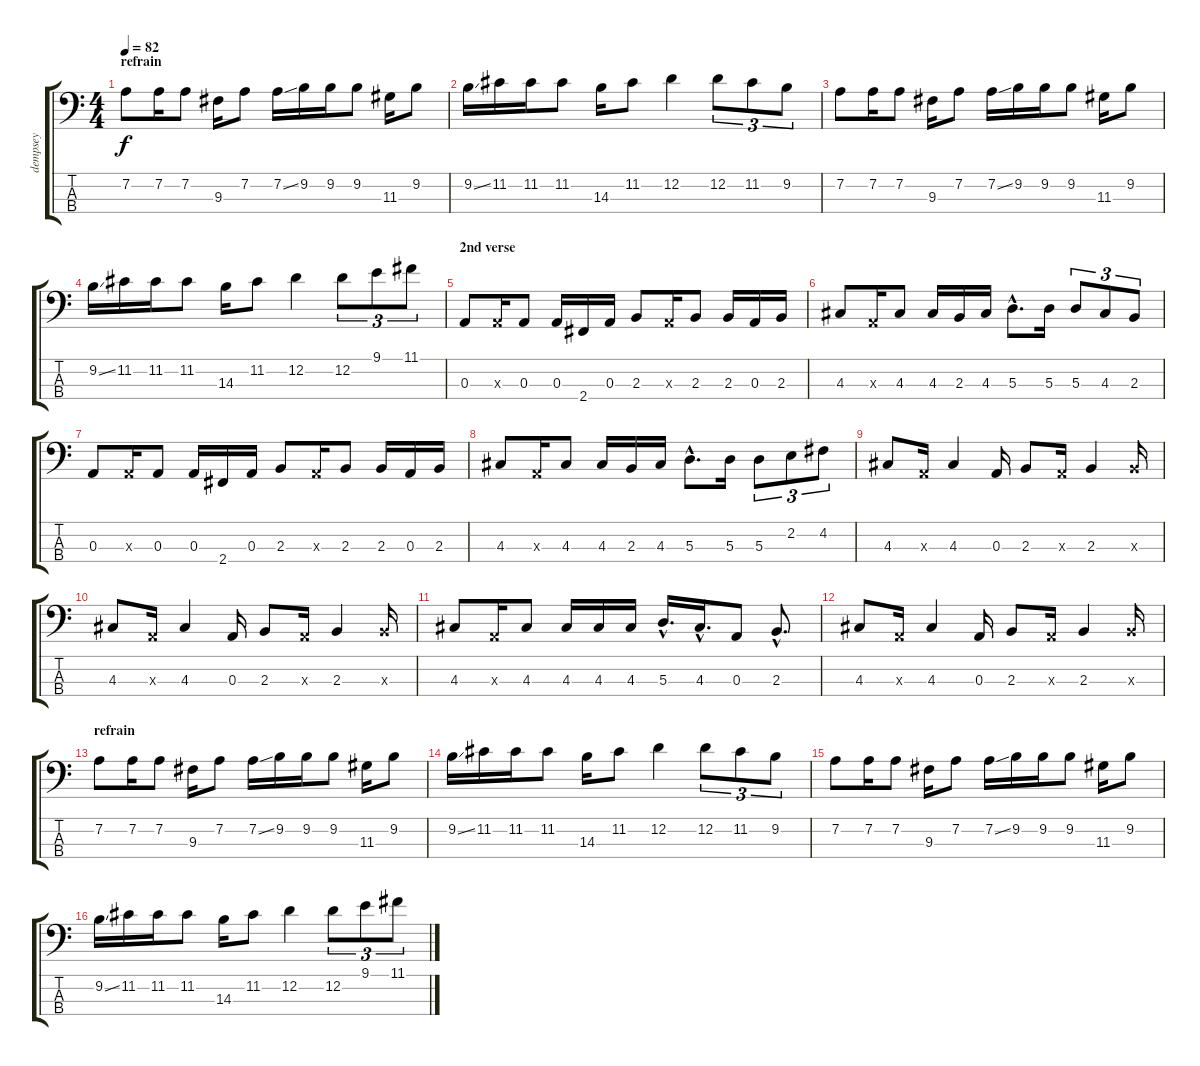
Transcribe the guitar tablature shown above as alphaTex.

\track ("dempsey" "dempsey") {instrument electricbassfinger}
\staff {score tabs}
\tuning (G2 D2 A1 E1) {hide}
\ts (4 4)
\section ("" "refrain")
\tempo 82
\clef f4
\ks c
7.2.8{dy f} 7.2.16 7.2.8 9.3.16 7.2.8 7.2{ss}.16 9.2.16 9.2.16 9.2.8 11.3.16 9.2.8 |
9.2{ss}.16 11.2.16 11.2.16 11.2.8 14.3.16 11.2.8 12.2.4 12.2.8{tu (3 2)} 11.2.8{tu (3 2)} 9.2.8{tu (3 2)} |
7.2.8 7.2.16 7.2.8 9.3.16 7.2.8 7.2{ss}.16 9.2.16 9.2.16 9.2.8 11.3.16 9.2.8 |
9.2{ss}.16 11.2.16 11.2.16 11.2.8 14.3.16 11.2.8 12.2.4 12.2.8{tu (3 2)} 9.1.8{tu (3 2)} 11.1.8{tu (3 2)} |
\section ("" "2nd verse")
0.3.8 0.3{x}.16 0.3.8 0.3.16 2.4.16 0.3.16 2.3.8 0.3{x}.16 2.3.8 2.3.16 0.3.16 2.3.16 |
4.3.8 0.3{x}.16 4.3.8 4.3.16 2.3.16 4.3.16 5.3{hac}.8{d} 5.3.16 5.3.8{tu (3 2)} 4.3.8{tu (3 2)} 2.3.8{tu (3 2)} |
0.3.8 0.3{x}.16 0.3.8 0.3.16 2.4.16 0.3.16 2.3.8 0.3{x}.16 2.3.8 2.3.16 0.3.16 2.3.16 |
4.3.8 0.3{x}.16 4.3.8 4.3.16 2.3.16 4.3.16 5.3{hac}.8{d} 5.3.16 5.3.8{tu (3 2)} 2.2.8{tu (3 2)} 4.2.8{tu (3 2)} |
4.3.8 0.3{x}.16 4.3.4 0.3.16 2.3.8 0.3{x}.16 2.3.4 2.3{x}.16 |
4.3.8 0.3{x}.16 4.3.4 0.3.16 2.3.8 0.3{x}.16 2.3.4 2.3{x}.16 |
4.3.8 0.3{x}.16 4.3.8 4.3.16 4.3.16 4.3.16 5.3{hac}.16{d} 4.3{hac}.16{d} 0.3.8 2.3{hac}.8{d} |
4.3.8 0.3{x}.16 4.3.4 0.3.16 2.3.8 0.3{x}.16 2.3.4 2.3{x}.16 |
\section ("" "refrain")
7.2.8 7.2.16 7.2.8 9.3.16 7.2.8 7.2{ss}.16 9.2.16 9.2.16 9.2.8 11.3.16 9.2.8 |
9.2{ss}.16 11.2.16 11.2.16 11.2.8 14.3.16 11.2.8 12.2.4 12.2.8{tu (3 2)} 11.2.8{tu (3 2)} 9.2.8{tu (3 2)} |
7.2.8 7.2.16 7.2.8 9.3.16 7.2.8 7.2{ss}.16 9.2.16 9.2.16 9.2.8 11.3.16 9.2.8 |
9.2{ss}.16 11.2.16 11.2.16 11.2.8 14.3.16 11.2.8 12.2.4 12.2.8{tu (3 2)} 9.1.8{tu (3 2)} 11.1.8{tu (3 2)}
